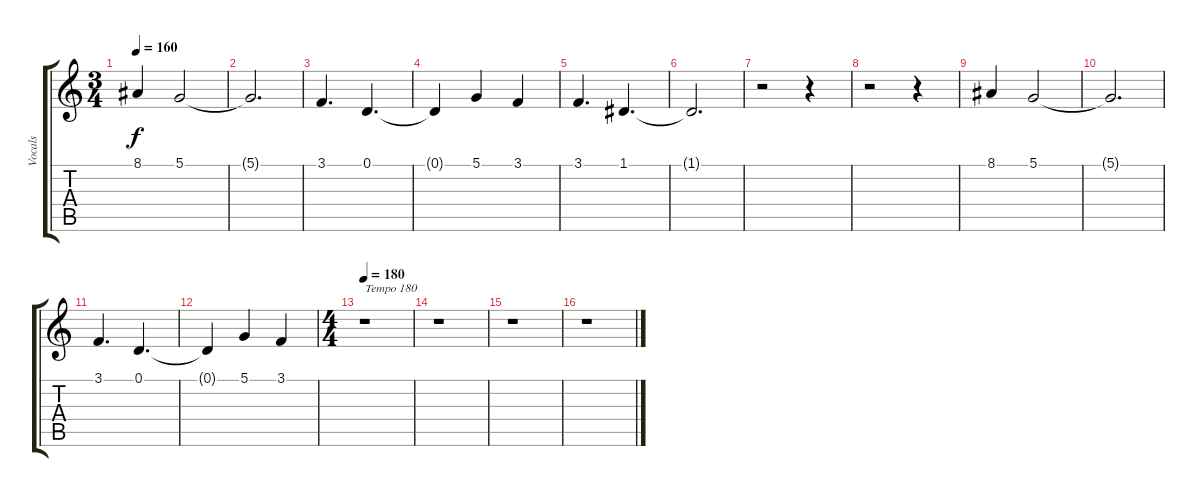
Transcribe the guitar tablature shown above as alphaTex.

\track ("Vocals" "Vocals") {instrument stringensemble1}
\staff {score tabs}
\tuning (D4 A3 F3 C3 G2 C2) {hide}
\ts (3 4)
\tempo 160
\clef g2
\ks c
8.1.4{dy f volume 6} 5.1.2 |
5.1{t}.2{d} |
3.1.4{d} 0.1.4{d} |
0.1{t}.4 5.1.4 3.1.4 |
3.1.4{d} 1.1.4{d} |
1.1{t}.2{d} |
r.2 r.4 |
r.2 r.4 |
8.1.4 5.1.2 |
5.1{t}.2{d} |
3.1.4{d} 0.1.4{d} |
0.1{t}.4 5.1.4 3.1.4 |
\ts (4 4)
\tempo 180
r.1{txt "Tempo 180"} |
r.1 |
r.1 |
r.1
